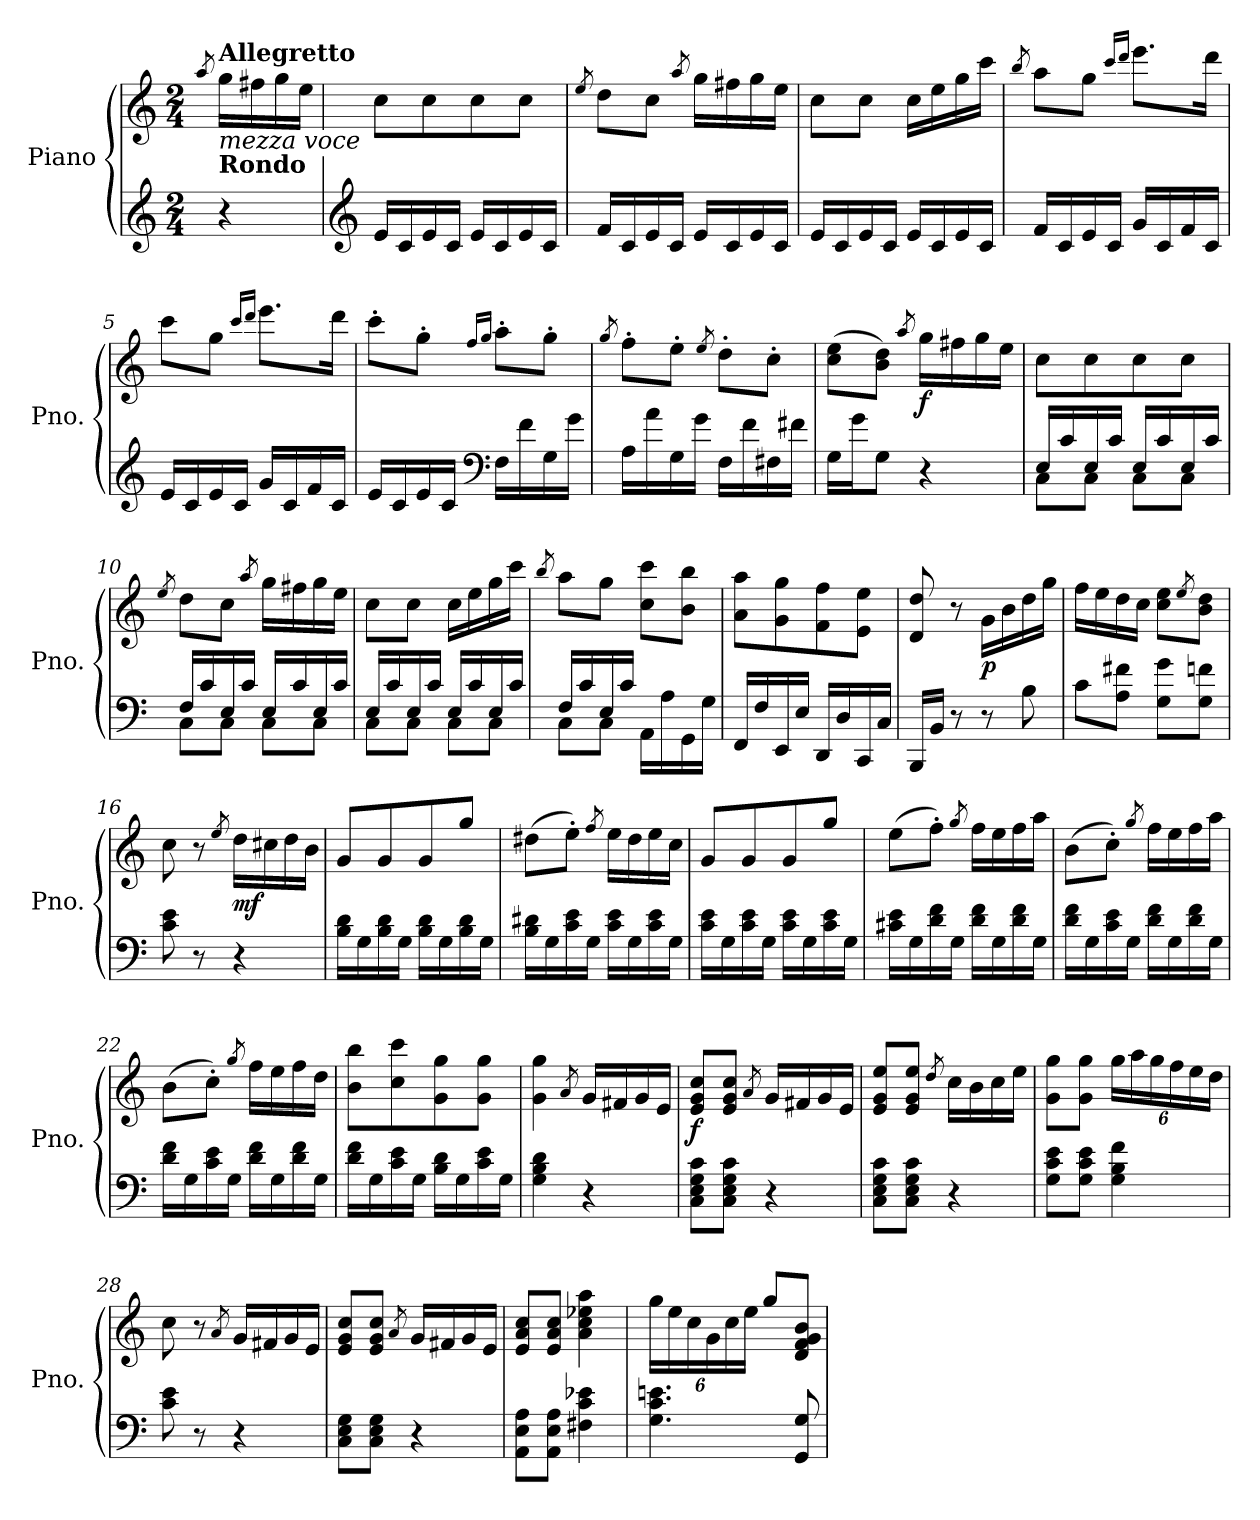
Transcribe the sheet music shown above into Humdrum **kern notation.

**kern	**kern	**dynam
*part1	*part1	*part1
*staff2	*staff1	*staff1/2
*I"Piano	*	*
*I'Pno.	*	*
*clefG2	*clefG2	*
*k[]	*k[]	*
*M2/4	*M2/4	*
*MM100	*MM100	*
=	=	=
.	8qaa/	.
!	!LO:TX:b:i:t=mezza voce	!
!	!LO:TX:b:B:t=Rondo	!
!	!LO:TX:a:B:t=Allegretto	!
4r	16gg\LL	.
.	16ff#X\	.
.	16gg\	.
.	16ee\JJ	.
=1	=1	=1
*clefG2	*	*
16e/LL	8cc\L	.
16c/	.	.
16e/	8cc\	.
16c/JJ	.	.
16e/LL	8cc\	.
16c/	.	.
16e/	8cc\J	.
16c/JJ	.	.
=2	=2	=2
.	8qee/	.
16f/LL	8dd\L	.
16c/	.	.
16e/	8cc\J	.
16c/JJ	.	.
.	8qaa/	.
16e/LL	16gg\LL	.
16c/	16ff#X\	.
16e/	16gg\	.
16c/JJ	16ee\JJ	.
=3	=3	=3
16e/LL	8cc\L	.
16c/	.	.
16e/	8cc\J	.
16c/JJ	.	.
16e/LL	16cc\LL	.
16c/	16ee\	.
16e/	16gg\	.
16c/JJ	16ccc\JJ	.
=4	=4	=4
.	8qbb/	.
16f/LL	8aa\L	.
16c/	.	.
16e/	8gg\J	.
16c/JJ	.	.
.	16qccc/LL	.
.	16qddd/JJ	.
16g/LL	8.eee\L	.
16c/	.	.
16f/	.	.
16c/JJ	16ddd\Jk	.
!!LO:LB:g=z
=5	=5	=5
16e/LL	8ccc\L	.
16c/	.	.
16e/	8gg\J	.
16c/JJ	.	.
.	16qccc/LL	.
.	16qddd/JJ	.
16g/LL	8.eee\L	.
16c/	.	.
16f/	.	.
16c/JJ	16ddd\Jk	.
=6	=6	=6
16e/LL	8ccc'\L	.
16c/	.	.
16e/	8gg'\J	.
16c/JJ	.	.
*clefF4	*	*
.	16qff/LL	.
.	16qgg/JJ	.
16F\LL	8aa'\L	.
16f\	.	.
16G\	8gg'\J	.
16g\JJ	.	.
=7	=7	=7
.	8qgg/	.
16A\LL	8ff'\L	.
16a\	.	.
16G\	8ee'\J	.
16g\JJ	.	.
.	8qee/	.
16F\LL	8dd'\L	.
16f\	.	.
16F#X\	8cc'\J	.
16f#X\JJ	.	.
=8	=8	=8
16G\LL	(8cc\ 8ee\L	.
16g\J	.	.
8G\J	8b\ 8dd\J)	.
.	8qaa/	.
!	!	!LO:DY:b
4r	16gg\LL	f
.	16ff#X\	.
.	16gg\	.
.	16ee\JJ	.
=9	=9	=9
*^	*	*
16E/LL	8C\L	8cc\L	.
16c/	.	.	.
16E/	8C\J	8cc\	.
16c/JJ	.	.	.
16E/LL	8C\L	8cc\	.
16c/	.	.	.
16E/	8C\J	8cc\J	.
16c/JJ	.	.	.
!!LO:LB:g=z
=10	=10	=10	=10
.	.	8qee/	.
16F/LL	8C\L	8dd\L	.
16c/	.	.	.
16E/	8C\J	8cc\J	.
16c/JJ	.	.	.
.	.	8qaa/	.
16E/LL	8C\L	16gg\LL	.
16c/	.	16ff#X\	.
16E/	8C\J	16gg\	.
16c/JJ	.	16ee\JJ	.
=11	=11	=11	=11
16E/LL	8C\L	8cc\L	.
16c/	.	.	.
16E/	8C\J	8cc\J	.
16c/JJ	.	.	.
16E/LL	8C\L	16cc\LL	.
16c/	.	16ee\	.
16E/	8C\J	16gg\	.
16c/JJ	.	16ccc\JJ	.
=12	=12	=12	=12
.	.	8qbb/	.
16F/LL	8C\L	8aa\L	.
16c/	.	.	.
16E/	8C\J	8gg\J	.
16c/JJ	.	.	.
16AA\LL	4ryy	8cc\ 8ccc\L	.
16A\	.	.	.
16GG\	.	8b\ 8bb\J	.
16G\JJ	.	.	.
*v	*v	*	*
=13	=13	=13
16FF/LL	8a\ 8aa\L	.
16F/	.	.
16EE/	8g\ 8gg\	.
16E/JJ	.	.
16DD/LL	8f\ 8ff\	.
16D/	.	.
16CC/	8e\ 8ee\J	.
16C/JJ	.	.
=14	=14	=14
16BBB/LL	8d/ 8dd/	.
16BB/JJ	.	.
8r	8r	.
!	!	!LO:DY:b
8r	16g\LL	p
.	16b\	.
8B\	16dd\	.
.	16gg\JJ	.
!!LO:LB:g=z
=15	=15	=15
8c\L	16ff\LL	.
.	16ee\	.
8A\ 8f#X\J	16dd\	.
.	16cc\JJ	.
8G\ 8g\L	8cc\ 8ee\L	.
.	8qee/	.
8G\ 8fn\J	8b\ 8dd\J	.
!!LO:LB:g=z
=16	=16	=16
8c\ 8e\	8cc\	.
8r	8r	.
.	8qee/	.
!	!	!LO:DY:b
4r	16dd\LL	mf
.	16cc#X\	.
.	16dd\	.
.	16b\JJ	.
=17	=17	=17
16B\ 16d\LL	8g/L	.
16G\	.	.
16B\ 16d\	8g/	.
16G\JJ	.	.
16B\ 16d\LL	8g/	.
16G\	.	.
16B\ 16d\	8gg/J	.
16G\JJ	.	.
=18	=18	=18
16B\ 16d#X\LL	(8dd#X\L	.
16G\	.	.
16c\ 16e\	8ee'\J)	.
16G\JJ	.	.
.	8qff/	.
16c\ 16e\LL	16ee\LL	.
16G\	16dd#\	.
16c\ 16e\	16ee\	.
16G\JJ	16cc\JJ	.
=19	=19	=19
16c\ 16e\LL	8g/L	.
16G\	.	.
16c\ 16e\	8g/	.
16G\JJ	.	.
16c\ 16e\LL	8g/	.
16G\	.	.
16c\ 16e\	8gg/J	.
16G\JJ	.	.
=20	=20	=20
16c#X\ 16e\LL	(8ee\L	.
16G\	.	.
16d\ 16f\	8ff'\J)	.
16G\JJ	.	.
.	8qgg/	.
16d\ 16f\LL	16ff\LL	.
16G\	16ee\	.
16d\ 16f\	16ff\	.
16G\JJ	16aa\JJ	.
!!LO:LB:g=z
=21	=21	=21
16d\ 16f\LL	(8b\L	.
16G\	.	.
16c\ 16e\	8cc'\J)	.
16G\JJ	.	.
.	8qgg/	.
16d\ 16f\LL	16ff\LL	.
16G\	16ee\	.
16d\ 16f\	16ff\	.
16G\JJ	16aa\JJ	.
!!LO:PB:g=z
=22	=22	=22
16d\ 16f\LL	(8b\L	.
16G\	.	.
16c\ 16e\	8cc'\J)	.
16G\JJ	.	.
.	8qgg/	.
16d\ 16f\LL	16ff\LL	.
16G\	16ee\	.
16d\ 16f\	16ff\	.
16G\JJ	16dd\JJ	.
=23	=23	=23
16d\ 16f\LL	8b\ 8bb\L	.
16G\	.	.
16c\ 16e\	8cc\ 8ccc\	.
16G\JJ	.	.
16B\ 16d\LL	8g\ 8gg\	.
16G\	.	.
16c\ 16e\	8g\ 8gg\J	.
16G\JJ	.	.
=24	=24	=24
4G\ 4B\ 4d\	4g\ 4gg\	.
.	8qa/	.
4r	16g/LL	.
.	16f#X/	.
.	16g/	.
.	16e/JJ	.
=25	=25	=25
!	!	!LO:DY:b
8C\ 8E\ 8G\ 8c\L	8e/ 8g/ 8cc/L	f
8C\ 8E\ 8G\ 8c\J	8e/ 8g/ 8cc/J	.
.	8qa/	.
4r	16g/LL	.
.	16f#X/	.
.	16g/	.
.	16e/JJ	.
=26	=26	=26
8C\ 8E\ 8G\ 8c\L	8e/ 8g/ 8ee/L	.
8C\ 8E\ 8G\ 8c\J	8e/ 8g/ 8ee/J	.
.	8qdd/	.
4r	16cc\LL	.
.	16b\	.
.	16cc\	.
.	16ee\JJ	.
!!LO:LB:g=z
=27	=27	=27
8G\ 8c\ 8e\L	8g\ 8gg\L	.
8G\ 8c\ 8e\J	8g\ 8gg\J	.
*	*Xbrackettup	*
4G\ 4B\ 4f\	24gg\LL	.
.	24aa\	.
.	24gg\	.
.	24ff\	.
.	24ee\	.
.	24dd\JJ	.
=28	=28	=28
8c\ 8e\	8cc\	.
8r	8r	.
.	8qa/	.
4r	16g/LL	.
.	16f#X/	.
.	16g/	.
.	16e/JJ	.
=29	=29	=29
8C\ 8E\ 8G\L	8e/ 8g/ 8cc/L	.
8C\ 8E\ 8G\J	8e/ 8g/ 8cc/J	.
.	8qa/	.
4r	16g/LL	.
.	16f#X/	.
.	16g/	.
.	16e/JJ	.
=30	=30	=30
8AA\ 8E\ 8A\L	8e/ 8a/ 8cc/L	.
8AA\ 8E\ 8A\J	8e/ 8a/ 8cc/J	.
4F#X\ 4c\ 4e-X\	4a\ 4cc\ 4ee-X\ 4aa\	.
=31	=31	=31
4.G\ 4.c\ 4.en\	24gg\LL	.
.	24ee\	.
.	24cc\	.
.	24g\	.
.	24cc\	.
.	24ee\JJ	.
.	8gg/L	.
8GG/ 8G/	8d/ 8f/ 8g/ 8b/J	.
=	=	=
*-	*-	*-
